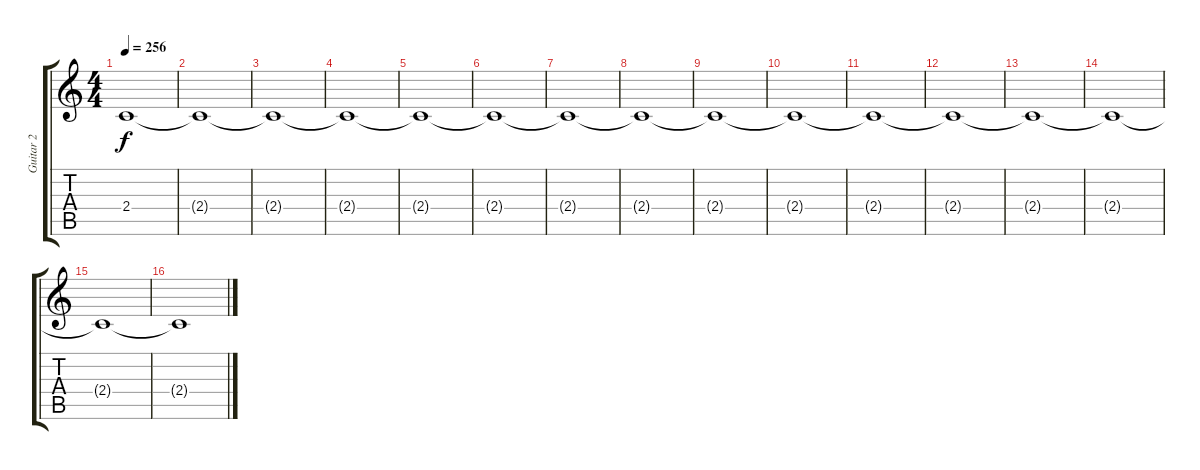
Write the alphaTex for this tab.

\track ("Guitar 2" "Guitar 2") {instrument electricguitarclean}
\staff {score tabs}
\tuning (C4 G3 Eb3 Bb2 F2 C2) {hide}
\ts (4 4)
\tempo 256
\clef g2
\ks c
2.4{t}.1{dy f} |
2.4{t}.1 |
2.4{t}.1 |
2.4{t}.1 |
2.4{t}.1 |
2.4{t}.1 |
2.4{t}.1 |
2.4{t}.1 |
2.4{t}.1 |
2.4{t}.1 |
2.4{t}.1 |
2.4{t}.1 |
2.4{t}.1 |
2.4{t}.1 |
2.4{t}.1 |
2.4{t}.1
